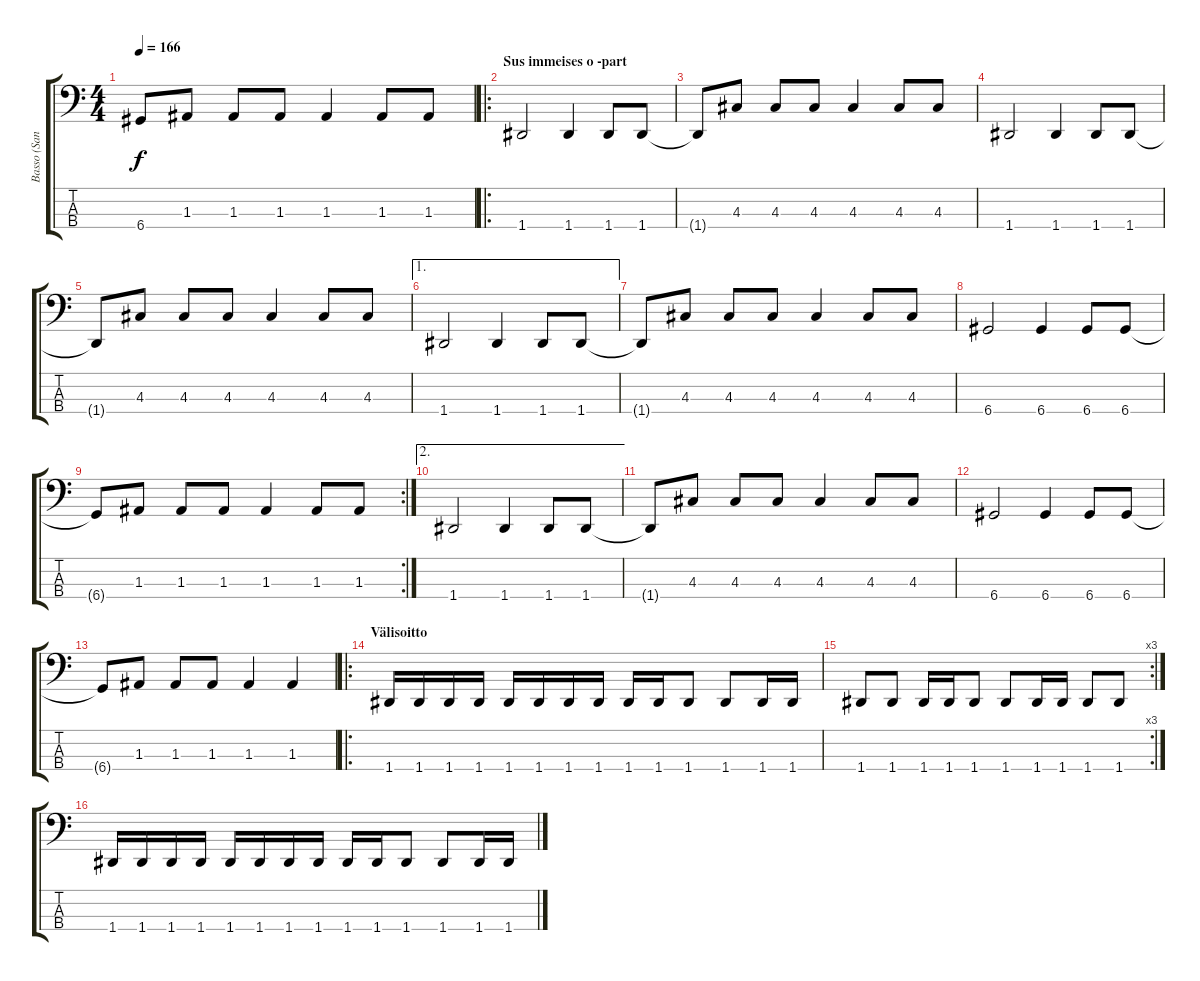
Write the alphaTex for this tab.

\track ("Basso (Santtu)" "Basso (San") {instrument electricbasspick}
\staff {score tabs}
\tuning (G2 D2 A1 D1) {hide}
\ts (4 4)
\tempo 166
\clef f4
\ks c
6.4{t}.8{dy f} 1.3.8 1.3.8 1.3.8 1.3.4 1.3.8 1.3.8 |
\ro
\section ("" "Sus immeises o -part")
1.4.2 1.4.4 1.4.8 1.4.8 |
1.4{t}.8 4.3.8 4.3.8 4.3.8 4.3.4 4.3.8 4.3.8 |
1.4.2 1.4.4 1.4.8 1.4.8 |
1.4{t}.8 4.3.8 4.3.8 4.3.8 4.3.4 4.3.8 4.3.8 |
\ae 1
1.4.2 1.4.4 1.4.8 1.4.8 |
1.4{t}.8 4.3.8 4.3.8 4.3.8 4.3.4 4.3.8 4.3.8 |
6.4.2 6.4.4 6.4.8 6.4.8 |
\rc 2
6.4{t}.8 1.3.8 1.3.8 1.3.8 1.3.4 1.3.8 1.3.8 |
\ae 2
1.4.2 1.4.4 1.4.8 1.4.8 |
1.4{t}.8 4.3.8 4.3.8 4.3.8 4.3.4 4.3.8 4.3.8 |
6.4.2 6.4.4 6.4.8 6.4.8 |
6.4{t}.8 1.3.8 1.3.8 1.3.8 1.3.4 1.3.4 |
\ro
\section ("" "Välisoitto")
1.4.16 1.4.16 1.4.16 1.4.16 1.4.16 1.4.16 1.4.16 1.4.16 1.4.16 1.4.16 1.4.8 1.4.8 1.4.16 1.4.16 |
\rc 3
1.4.8 1.4.8 1.4.16 1.4.16 1.4.8 1.4.8 1.4.16 1.4.16 1.4.8 1.4.8 |
1.4.16 1.4.16 1.4.16 1.4.16 1.4.16 1.4.16 1.4.16 1.4.16 1.4.16 1.4.16 1.4.8 1.4.8 1.4.16 1.4.16
